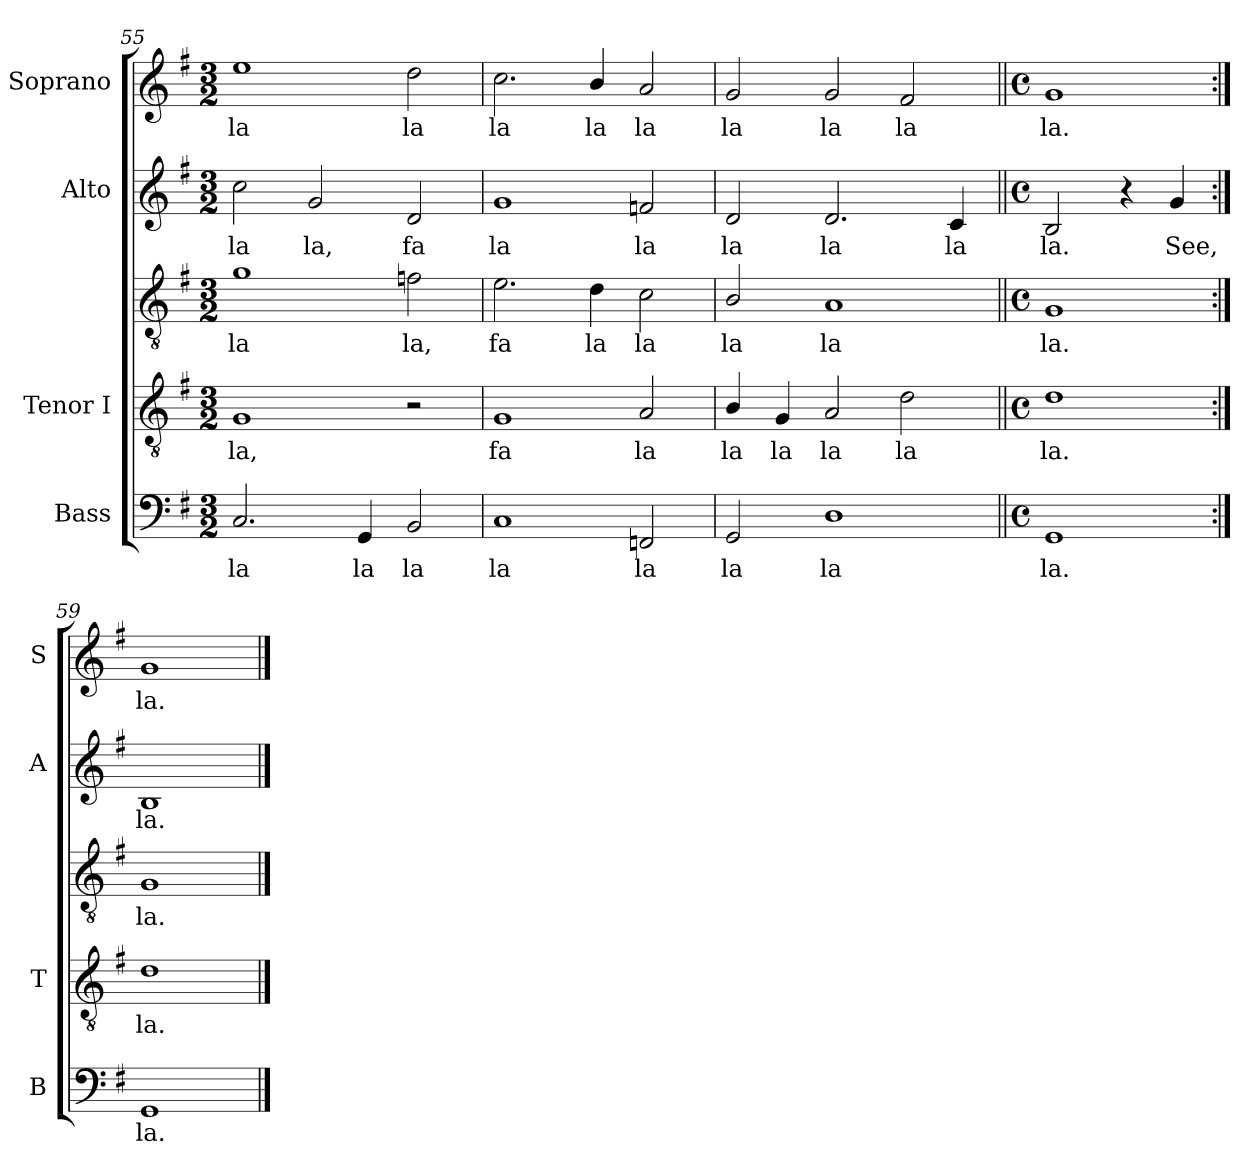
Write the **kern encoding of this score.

**kern	**text	**kern	**text	**kern	**text	**kern	**text	**kern	**text
*part4	*part4	*part3	*part3	*part3	*part3	*part2	*part2	*part1	*part1
*staff5	*staff5	*staff4	*staff4	*staff3	*staff3	*staff2	*staff2	*staff1	*staff1
*I"Bass	*	*I"Tenor I	*	*	*	*I"Alto	*	*I"Soprano	*
*I'B	*	*I'T	*	*	*	*I'A	*	*I'S	*
*clefF4	*	*clefGv2	*	*clefGv2	*	*clefG2	*	*clefG2	*
*k[f#]	*	*k[f#]	*	*k[f#]	*	*k[f#]	*	*k[f#]	*
*G:	*	*G:	*	*G:	*	*G:	*	*G:	*
*M3/2	*	*M3/2	*	*M3/2	*	*M3/2	*	*M3/2	*
=55	=55	=55	=55	=55	=55	=55	=55	=55	=55
!	!LO:LY:b	!	!LO:LY:b	!	!LO:LY:b	!	!LO:LY:b	!	!LO:LY:b
2.C	la	1G	la,	1g	la	2cc	la	1ee	la
!	!	!	!	!	!	!	!LO:LY:b	!	!
.	.	.	.	.	.	2g	la,	.	.
!	!LO:LY:b	!	!	!	!	!	!	!	!
4GG	la	.	.	.	.	.	.	.	.
!	!LO:LY:b	!	!	!	!LO:LY:b	!	!LO:LY:b	!	!LO:LY:b
2BB	la	2r	.	2fn	la,	2d	fa	2dd	la
=56	=56	=56	=56	=56	=56	=56	=56	=56	=56
!	!LO:LY:b	!	!LO:LY:b	!	!LO:LY:b	!	!LO:LY:b	!	!LO:LY:b
1C	la	1G	fa	2.e	fa	1g	la	2.cc	la
!	!	!	!	!	!LO:LY:b	!	!	!	!LO:LY:b
.	.	.	.	4d	la	.	.	4b/	la
!	!LO:LY:b	!	!LO:LY:b	!	!LO:LY:b	!	!LO:LY:b	!	!LO:LY:b
2FFn	la	2A	la	2c	la	2fn	la	2a	la
=57	=57	=57	=57	=57	=57	=57	=57	=57	=57
!	!LO:LY:b	!	!LO:LY:b	!	!LO:LY:b	!	!LO:LY:b	!	!LO:LY:b
2GG	la	4B/	la	2B/	la	2d	la	2g	la
!	!	!	!LO:LY:b	!	!	!	!	!	!
.	.	4G	la	.	.	.	.	.	.
!	!LO:LY:b	!	!LO:LY:b	!	!LO:LY:b	!	!LO:LY:b	!	!LO:LY:b
1D	la	2A	la	1A	la	2.d	la	2g	la
!	!	!	!LO:LY:b	!	!	!	!	!	!LO:LY:b
.	.	2d	la	.	.	.	.	2f#	la
!	!	!	!	!	!	!	!LO:LY:b	!	!
.	.	.	.	.	.	4c	la	.	.
=58||	=58||	=58||	=58||	=58||	=58||	=58||	=58||	=58||	=58||
*M4/4	*	*M4/4	*	*M4/4	*	*M4/4	*	*M4/4	*
*met(c)	*	*met(c)	*	*met(c)	*	*met(c)	*	*met(c)	*
!	!LO:LY:b	!	!LO:LY:b	!	!LO:LY:b	!	!LO:LY:b	!	!LO:LY:b
1GG	la.	1d	la.	1G	la.	2B	la.	1g	la.
.	.	.	.	.	.	4r	.	.	.
!	!	!	!	!	!	!	!LO:LY:b	!	!
.	.	.	.	.	.	4g	See,	.	.
=59:|!	=59:|!	=59:|!	=59:|!	=59:|!	=59:|!	=59:|!	=59:|!	=59:|!	=59:|!
!	!LO:LY:b	!	!LO:LY:b	!	!LO:LY:b	!	!LO:LY:b	!	!LO:LY:b
1GG	la.	1d	la.	1G	la.	1B	la.	1g	la.
==	==	==	==	==	==	==	==	==	==
*-	*-	*-	*-	*-	*-	*-	*-	*-	*-
